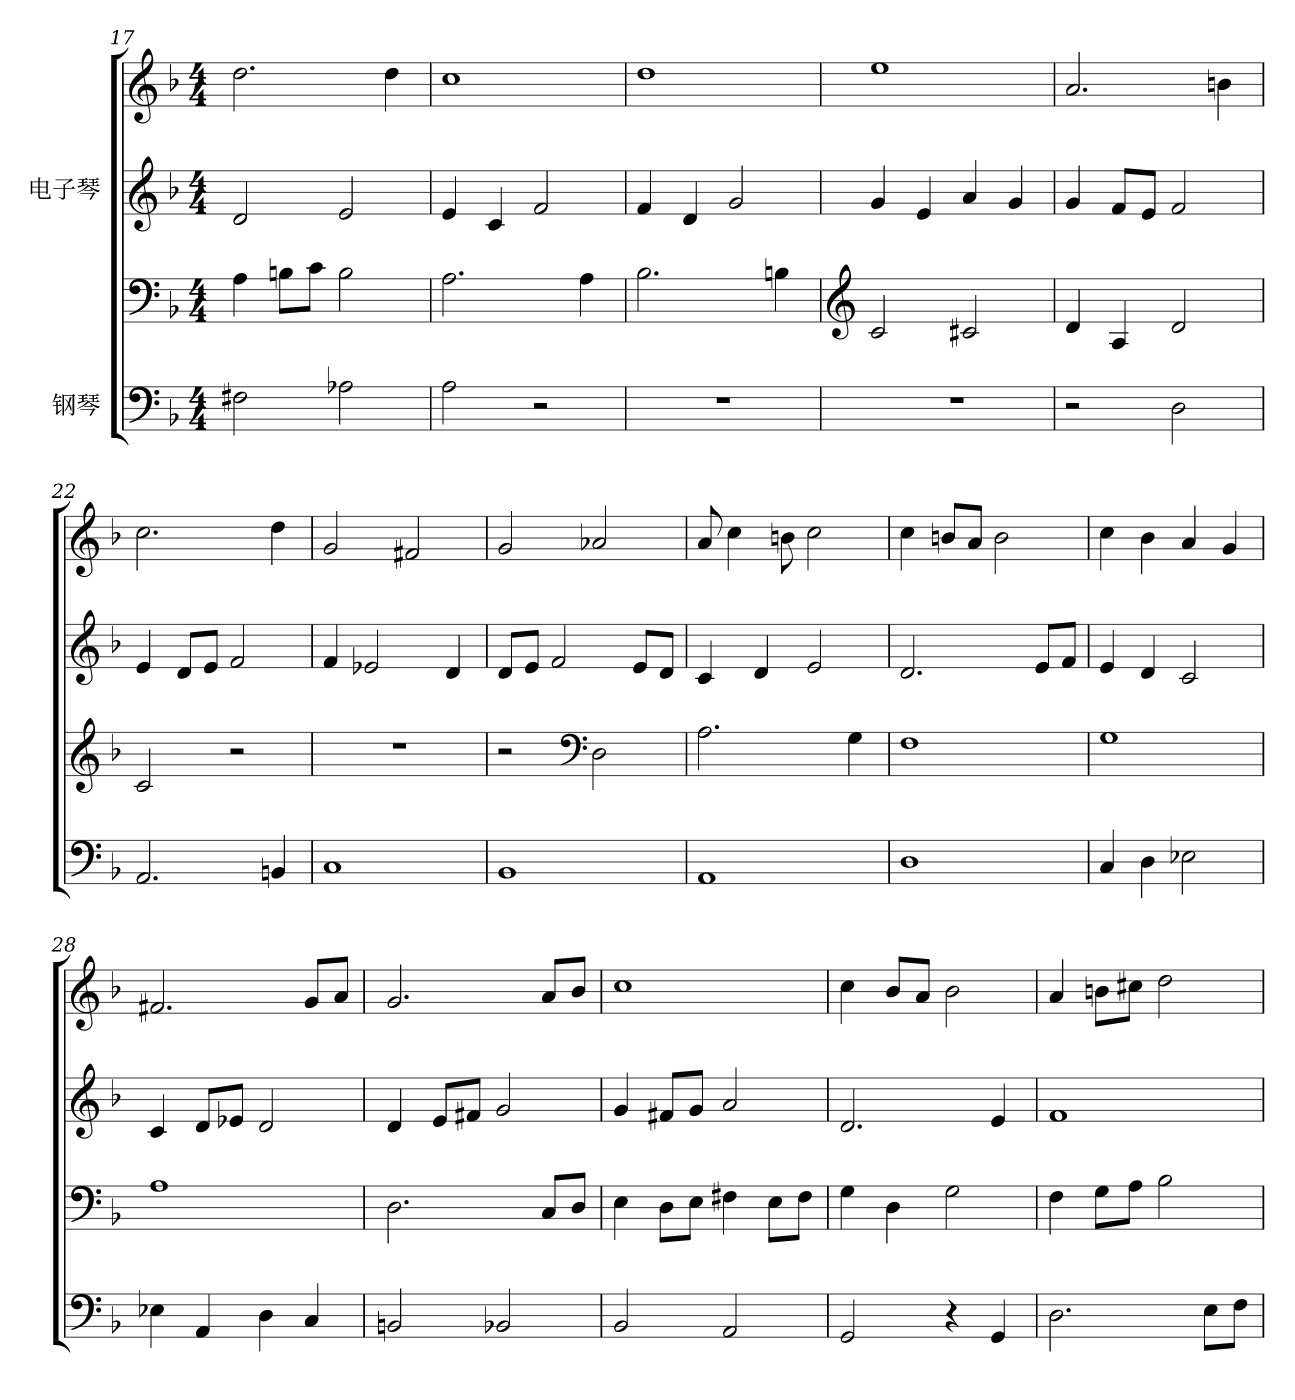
**kern	**kern	**kern	**kern
*part2	*part2	*part1	*part1
*staff4	*staff3	*staff2	*staff1
*I"钢琴	*	*I"电子琴	*
*clefF4	*clefF4	*clefG2	*clefG2
*k[b-]	*k[b-]	*k[b-]	*k[b-]
*M4/4	*M4/4	*M4/4	*M4/4
=17	=17	=17	=17
2F#X\	4A\	2d/	2.dd\
.	8Bn\L	.	.
.	8c\J	.	.
2A-X\	2B\	2e/	.
.	.	.	4dd\
!!LO:LB:g=z
=18	=18	=18	=18
2A\	2.A\	4e/	1cc
.	.	4c/	.
2r	.	2f/	.
.	4A\	.	.
=19	=19	=19	=19
1r	2.B-\	4f/	1dd
.	.	4d/	.
.	.	2g/	.
.	4Bn\	.	.
=20	=20	=20	=20
*	*clefG2	*	*
1r	2c/	4g/	1ee
.	.	4e/	.
.	2c#X/	4a/	.
.	.	4g/	.
=21	=21	=21	=21
2r	4d/	4g/	2.a/
.	4A/	8f/L	.
.	.	8e/J	.
2D\	2d/	2f/	.
.	.	.	4bn\
=22	=22	=22	=22
2.AA/	2c/	4e/	2.cc\
.	.	8d/L	.
.	.	8e/J	.
.	2r	2f/	.
4BBn/	.	.	4dd\
=23	=23	=23	=23
1C	1r	4f/	2g/
.	.	2e-X/	.
.	.	.	2f#X/
.	.	4d/	.
=24	=24	=24	=24
1BB-	2r	8d/L	2g/
.	.	8e/J	.
.	.	2f/	.
*	*clefF4	*	*
.	2D\	.	2a-X/
.	.	8e/L	.
.	.	8d/J	.
!!LO:PB:g=z
=25	=25	=25	=25
1AA	2.A\	4c/	8a/
.	.	.	4cc\
.	.	4d/	.
.	.	.	8bn\
.	.	2e/	2cc\
.	4G\	.	.
=26	=26	=26	=26
1D	1F	2.d/	4cc\
.	.	.	8bn/L
.	.	.	8a/J
.	.	.	2b\
.	.	8e/L	.
.	.	8f/J	.
=27	=27	=27	=27
4C/	1G	4e/	4cc\
4D\	.	4d/	4b-\
2E-X\	.	2c/	4a/
.	.	.	4g/
=28	=28	=28	=28
4E-X\	1A	4c/	2.f#X/
4AA/	.	8d/L	.
.	.	8e-X/J	.
4D\	.	2d/	.
4C/	.	.	8g/L
.	.	.	8a/J
=29	=29	=29	=29
2BBn/	2.D\	4d/	2.g/
.	.	8e/L	.
.	.	8f#X/J	.
2BB-X/	.	2g/	.
.	8C/L	.	8a/L
.	8D/J	.	8b-/J
=30	=30	=30	=30
2BB-/	4E\	4g/	1cc
.	8D\L	8f#X/L	.
.	8E\J	8g/J	.
2AA/	4F#X\	2a/	.
.	8E\L	.	.
.	8F#\J	.	.
!!LO:LB:g=z
=31	=31	=31	=31
2GG/	4G\	2.d/	4cc\
.	4D\	.	8b-/L
.	.	.	8a/J
4r	2G\	.	2b-\
4GG/	.	4e/	.
=32	=32	=32	=32
2.D\	4F\	1f	4a/
.	8G\L	.	8bn\L
.	8A\J	.	8cc#X\J
.	2B-\	.	2dd\
8E\L	.	.	.
8F\J	.	.	.
=	=	=	=
*-	*-	*-	*-
